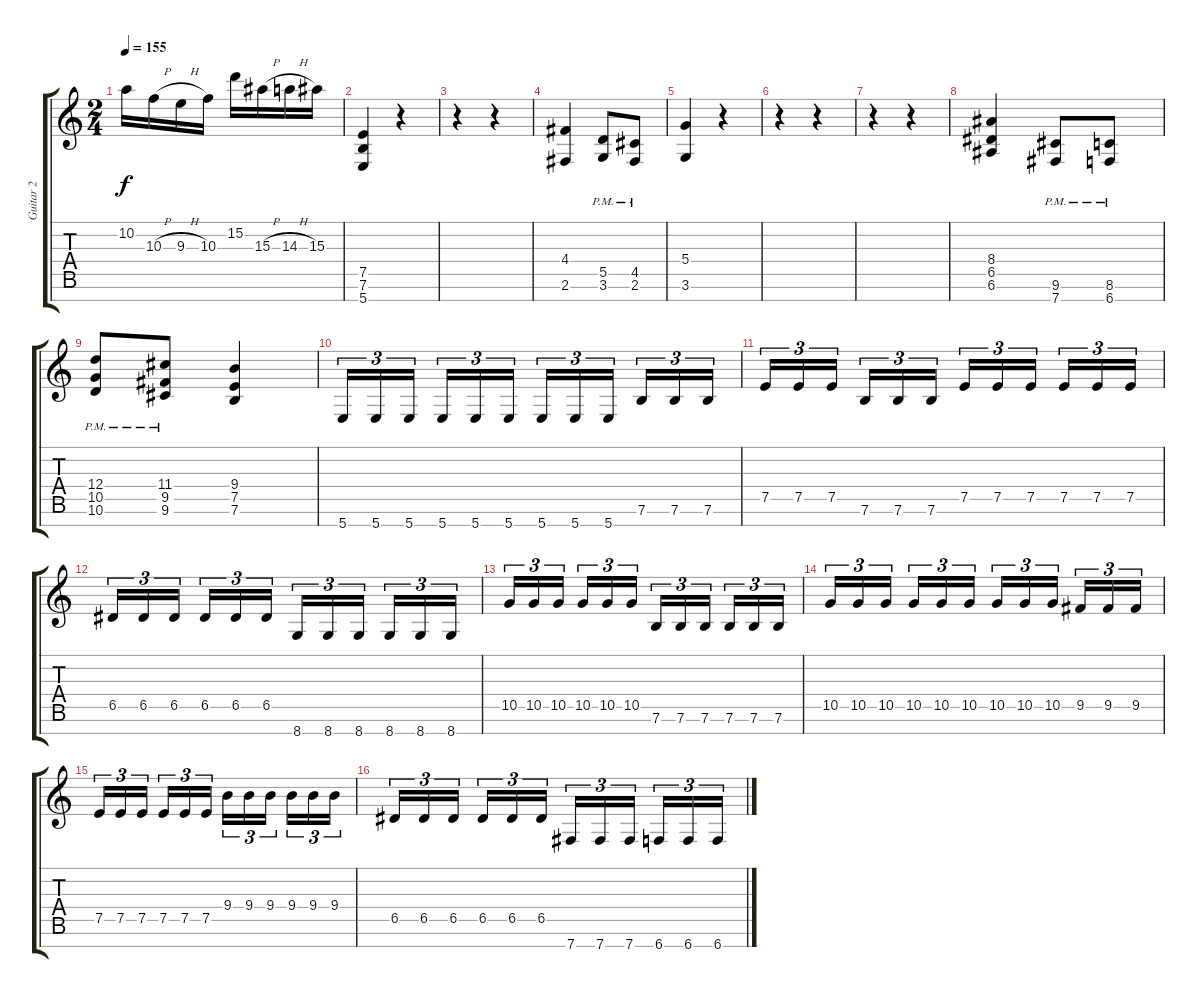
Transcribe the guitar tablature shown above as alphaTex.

\track ("Guitar 2" "Guitar 2") {instrument distortionguitar}
\staff {score tabs}
\tuning (E4 B3 G3 D3 A2 E2 B1) {hide}
\ts (2 4)
\tempo 155
\clef g2
\ks c
10.2.16{dy f} 10.3{h}.16 9.3{h}.16 10.3.16 15.2.16 15.3{h}.16 14.3{h}.16 15.3.16 |
(7.5 7.6 5.7).4 r.4 |
r.4 r.4 |
(4.4 2.6).4 (5.5{pm} 3.6{pm}).8 (4.5{pm} 2.6{pm}).8 |
(5.4 3.6).4 r.4 |
r.4 r.4 |
r.4 r.4 |
(8.4 6.5 6.6).4 (9.6{pm} 7.7{pm}).8 (8.6{pm} 6.7{pm}).8 |
(12.4{pm} 10.5{pm} 10.6{pm}).8 (11.4{pm} 9.5{pm} 9.6{pm}).8 (9.4 7.5 7.6).4 |
5.7.16{tu (3 2)} 5.7.16{tu (3 2)} 5.7.16{tu (3 2) beam splitsecondary} 5.7.16{tu (3 2)} 5.7.16{tu (3 2)} 5.7.16{tu (3 2)} 5.7.16{tu (3 2)} 5.7.16{tu (3 2)} 5.7.16{tu (3 2) beam splitsecondary} 7.6.16{tu (3 2)} 7.6.16{tu (3 2)} 7.6.16{tu (3 2)} |
7.5.16{tu (3 2)} 7.5.16{tu (3 2)} 7.5.16{tu (3 2) beam splitsecondary} 7.6.16{tu (3 2)} 7.6.16{tu (3 2)} 7.6.16{tu (3 2)} 7.5.16{tu (3 2)} 7.5.16{tu (3 2)} 7.5.16{tu (3 2) beam splitsecondary} 7.5.16{tu (3 2)} 7.5.16{tu (3 2)} 7.5.16{tu (3 2)} |
6.5.16{tu (3 2)} 6.5.16{tu (3 2)} 6.5.16{tu (3 2) beam splitsecondary} 6.5.16{tu (3 2)} 6.5.16{tu (3 2)} 6.5.16{tu (3 2)} 8.7.16{tu (3 2)} 8.7.16{tu (3 2)} 8.7.16{tu (3 2) beam splitsecondary} 8.7.16{tu (3 2)} 8.7.16{tu (3 2)} 8.7.16{tu (3 2)} |
10.5.16{tu (3 2)} 10.5.16{tu (3 2)} 10.5.16{tu (3 2) beam splitsecondary} 10.5.16{tu (3 2)} 10.5.16{tu (3 2)} 10.5.16{tu (3 2)} 7.6.16{tu (3 2)} 7.6.16{tu (3 2)} 7.6.16{tu (3 2) beam splitsecondary} 7.6.16{tu (3 2)} 7.6.16{tu (3 2)} 7.6.16{tu (3 2)} |
10.5.16{tu (3 2)} 10.5.16{tu (3 2)} 10.5.16{tu (3 2) beam splitsecondary} 10.5.16{tu (3 2)} 10.5.16{tu (3 2)} 10.5.16{tu (3 2)} 10.5.16{tu (3 2)} 10.5.16{tu (3 2)} 10.5.16{tu (3 2) beam splitsecondary} 9.5.16{tu (3 2)} 9.5.16{tu (3 2)} 9.5.16{tu (3 2)} |
7.5.16{tu (3 2)} 7.5.16{tu (3 2)} 7.5.16{tu (3 2) beam splitsecondary} 7.5.16{tu (3 2)} 7.5.16{tu (3 2)} 7.5.16{tu (3 2)} 9.4.16{tu (3 2)} 9.4.16{tu (3 2)} 9.4.16{tu (3 2) beam splitsecondary} 9.4.16{tu (3 2)} 9.4.16{tu (3 2)} 9.4.16{tu (3 2)} |
6.5.16{tu (3 2)} 6.5.16{tu (3 2)} 6.5.16{tu (3 2) beam splitsecondary} 6.5.16{tu (3 2)} 6.5.16{tu (3 2)} 6.5.16{tu (3 2)} 7.7.16{tu (3 2)} 7.7.16{tu (3 2)} 7.7.16{tu (3 2) beam splitsecondary} 6.7.16{tu (3 2)} 6.7.16{tu (3 2)} 6.7.16{tu (3 2)}
